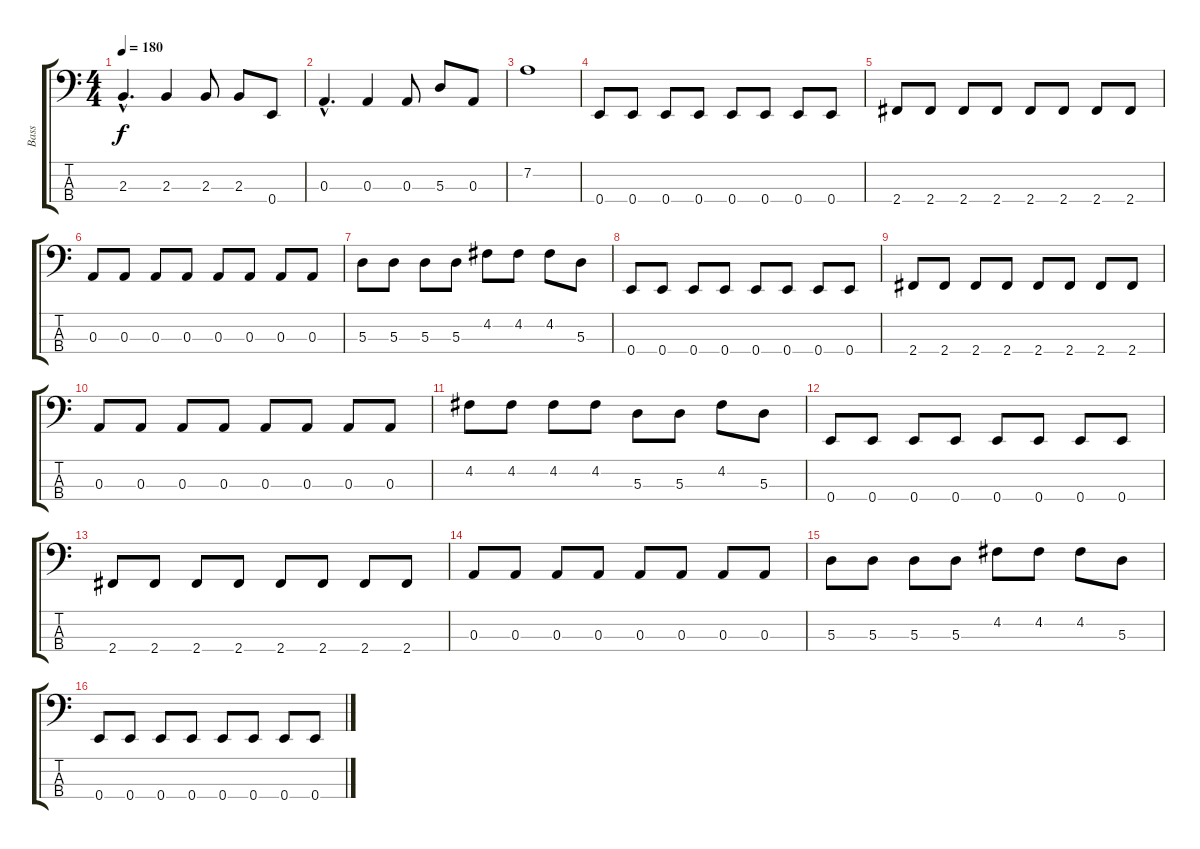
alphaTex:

\track ("Bass" "Bass") {instrument electricbassfinger}
\staff {score tabs}
\tuning (G2 D2 A1 E1) {hide}
\ts (4 4)
\tempo 180
\clef f4
\ks c
2.3{hac}.4{d dy f} 2.3.4 2.3.8 2.3.8 0.4.8 |
0.3{hac}.4{d} 0.3.4 0.3.8 5.3.8 0.3.8 |
7.2.1 |
0.4.8 0.4.8 0.4.8 0.4.8 0.4.8 0.4.8 0.4.8 0.4.8 |
2.4.8 2.4.8 2.4.8 2.4.8 2.4.8 2.4.8 2.4.8 2.4.8 |
0.3.8 0.3.8 0.3.8 0.3.8 0.3.8 0.3.8 0.3.8 0.3.8 |
5.3.8 5.3.8 5.3.8 5.3.8 4.2.8 4.2.8 4.2.8 5.3.8 |
0.4.8 0.4.8 0.4.8 0.4.8 0.4.8 0.4.8 0.4.8 0.4.8 |
2.4.8 2.4.8 2.4.8 2.4.8 2.4.8 2.4.8 2.4.8 2.4.8 |
0.3.8 0.3.8 0.3.8 0.3.8 0.3.8 0.3.8 0.3.8 0.3.8 |
4.2.8 4.2.8 4.2.8 4.2.8 5.3.8 5.3.8 4.2.8 5.3.8 |
0.4.8 0.4.8 0.4.8 0.4.8 0.4.8 0.4.8 0.4.8 0.4.8 |
2.4.8 2.4.8 2.4.8 2.4.8 2.4.8 2.4.8 2.4.8 2.4.8 |
0.3.8 0.3.8 0.3.8 0.3.8 0.3.8 0.3.8 0.3.8 0.3.8 |
5.3.8 5.3.8 5.3.8 5.3.8 4.2.8 4.2.8 4.2.8 5.3.8 |
0.4.8 0.4.8 0.4.8 0.4.8 0.4.8 0.4.8 0.4.8 0.4.8
